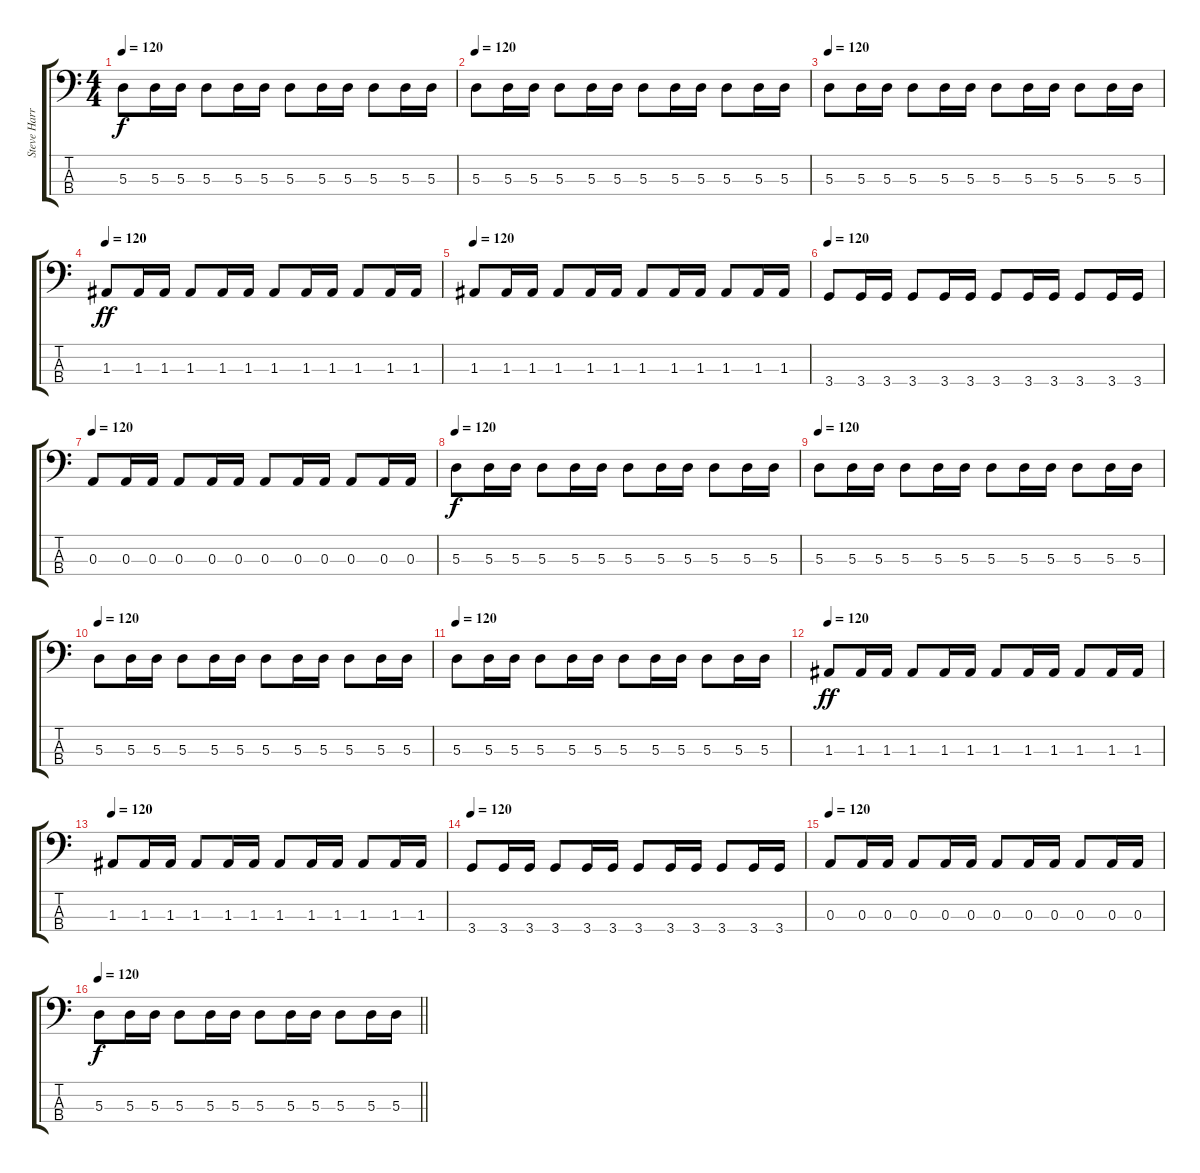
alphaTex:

\track ("Steve Harris" "Steve Harr") {instrument electricbassfinger}
\staff {score tabs}
\tuning (G2 D2 A1 E1) {hide}
\ts (4 4)
\tempo 120
\clef f4
\ks c
5.3.8{dy f} 5.3.16 5.3.16 5.3.8 5.3.16 5.3.16 5.3.8 5.3.16 5.3.16 5.3.8 5.3.16 5.3.16 |
\tempo 120
5.3.8 5.3.16 5.3.16 5.3.8 5.3.16 5.3.16 5.3.8 5.3.16 5.3.16 5.3.8 5.3.16 5.3.16 |
\tempo 120
5.3.8 5.3.16 5.3.16 5.3.8 5.3.16 5.3.16 5.3.8 5.3.16 5.3.16 5.3.8 5.3.16 5.3.16 |
\tempo 120
1.3.8{dy ff} 1.3.16 1.3.16 1.3.8 1.3.16 1.3.16 1.3.8 1.3.16 1.3.16 1.3.8 1.3.16 1.3.16 |
\tempo 120
1.3.8 1.3.16 1.3.16 1.3.8 1.3.16 1.3.16 1.3.8 1.3.16 1.3.16 1.3.8 1.3.16 1.3.16 |
\tempo 120
3.4.8 3.4.16 3.4.16 3.4.8 3.4.16 3.4.16 3.4.8 3.4.16 3.4.16 3.4.8 3.4.16 3.4.16 |
\tempo 120
0.3.8 0.3.16 0.3.16 0.3.8 0.3.16 0.3.16 0.3.8 0.3.16 0.3.16 0.3.8 0.3.16 0.3.16 |
\tempo 120
5.3.8{dy f} 5.3.16 5.3.16 5.3.8 5.3.16 5.3.16 5.3.8 5.3.16 5.3.16 5.3.8 5.3.16 5.3.16 |
\tempo 120
5.3.8 5.3.16 5.3.16 5.3.8 5.3.16 5.3.16 5.3.8 5.3.16 5.3.16 5.3.8 5.3.16 5.3.16 |
\tempo 120
5.3.8 5.3.16 5.3.16 5.3.8 5.3.16 5.3.16 5.3.8 5.3.16 5.3.16 5.3.8 5.3.16 5.3.16 |
\tempo 120
5.3.8 5.3.16 5.3.16 5.3.8 5.3.16 5.3.16 5.3.8 5.3.16 5.3.16 5.3.8 5.3.16 5.3.16 |
\tempo 120
1.3.8{dy ff} 1.3.16 1.3.16 1.3.8 1.3.16 1.3.16 1.3.8 1.3.16 1.3.16 1.3.8 1.3.16 1.3.16 |
\tempo 120
1.3.8 1.3.16 1.3.16 1.3.8 1.3.16 1.3.16 1.3.8 1.3.16 1.3.16 1.3.8 1.3.16 1.3.16 |
\tempo 120
3.4.8 3.4.16 3.4.16 3.4.8 3.4.16 3.4.16 3.4.8 3.4.16 3.4.16 3.4.8 3.4.16 3.4.16 |
\tempo 120
0.3.8 0.3.16 0.3.16 0.3.8 0.3.16 0.3.16 0.3.8 0.3.16 0.3.16 0.3.8 0.3.16 0.3.16 |
\tempo 120
\barLineRight lightlight
5.3.8{dy f} 5.3.16 5.3.16 5.3.8 5.3.16 5.3.16 5.3.8 5.3.16 5.3.16 5.3.8 5.3.16 5.3.16
